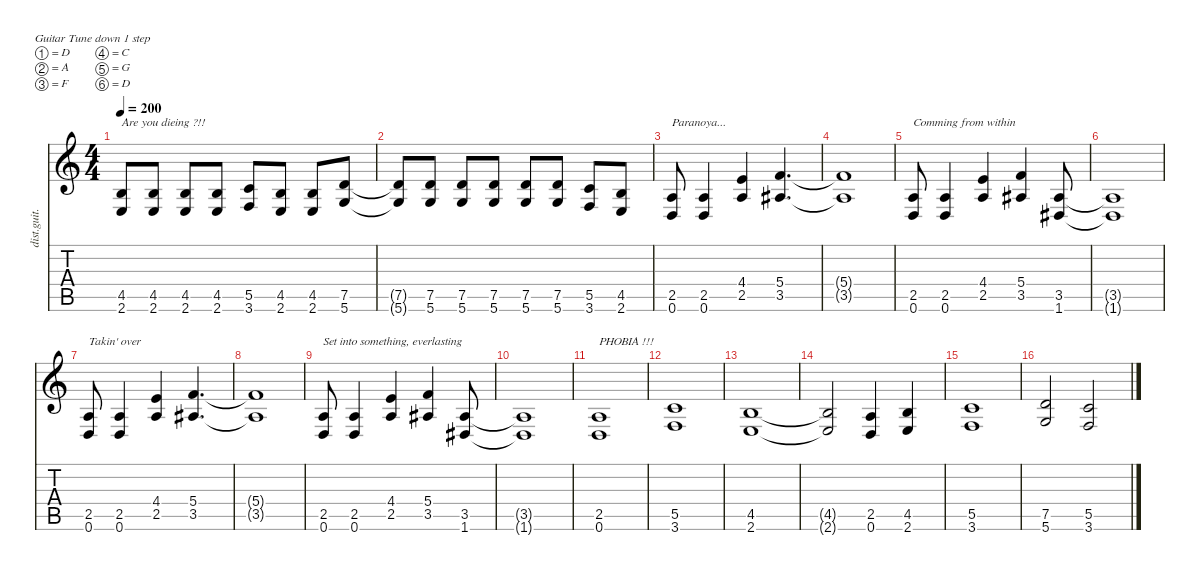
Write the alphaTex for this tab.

\defaultSystemsLayout 4
\hideDynamics
\bracketExtendMode nobrackets
\track ("Gitara 1" "dist.guit.") {instrument distortionguitar}
\staff {score tabs}
\tuning (D4 A3 F3 C3 G2 D2)
\ts (4 4)
\tempo 200
\clef g2
\ks c
(4.5 2.6).8{txt "Are you dieing ?!!" dy f beam Up} (4.5 2.6).8{beam Up} (4.5 2.6).8{beam Up} (4.5 2.6).8{beam Up} (5.5 3.6).8{beam Up} (4.5 2.6).8{beam Up} (4.5 2.6).8{beam Up} (7.5 5.6).8{beam Up} |
(7.5{t} 5.6{t}).8{beam Up} (7.5 5.6).8{beam Up} (7.5 5.6).8{beam Up} (7.5 5.6).8{beam Up} (7.5 5.6).8{beam Up} (7.5 5.6).8{beam Up} (5.5 3.6).8{beam Up} (4.5 2.6).8{beam Up} |
(2.5 0.6).8{txt "Paranoya..." beam Up} (2.5 0.6).4{beam Up} (4.4 2.5).4{beam Up} (5.4 3.5{acc #}).4{d beam Up} |
(5.4{t} 3.5{t acc #}).1{beam Up} |
(2.5 0.6).8{txt "Comming from within" beam Up} (2.5 0.6).4{beam Up} (4.4 2.5).4{beam Up} (5.4 3.5{acc #}).4{beam Up} (3.5{acc #} 1.6{acc #}).8{beam Up} |
(3.5{t acc #} 1.6{t acc #}).1{beam Up} |
(2.5 0.6).8{txt "Takin' over" beam Up} (2.5 0.6).4{beam Up} (4.4 2.5).4{beam Up} (5.4 3.5{acc #}).4{d beam Up} |
(5.4{t} 3.5{t acc #}).1{beam Up} |
(2.5 0.6).8{txt "Set into something, everlasting " beam Up} (2.5 0.6).4{beam Up} (4.4 2.5).4{beam Up} (5.4 3.5{acc #}).4{beam Up} (3.5{acc #} 1.6{acc #}).8{beam Up} |
(3.5{t acc #} 1.6{t acc #}).1{beam Up} |
(2.5 0.6).1{txt "PHOBIA !!!" beam Up} |
(5.5 3.6).1{beam Up} |
(4.5 2.6).1{beam Up} |
(4.5{t} 2.6{t}).2{beam Up} (2.5 0.6).4{beam Up} (4.5 2.6).4{beam Up} |
(5.5 3.6).1{beam Up} |
(7.5 5.6).2{beam Up} (5.5 3.6).2{beam Up}
